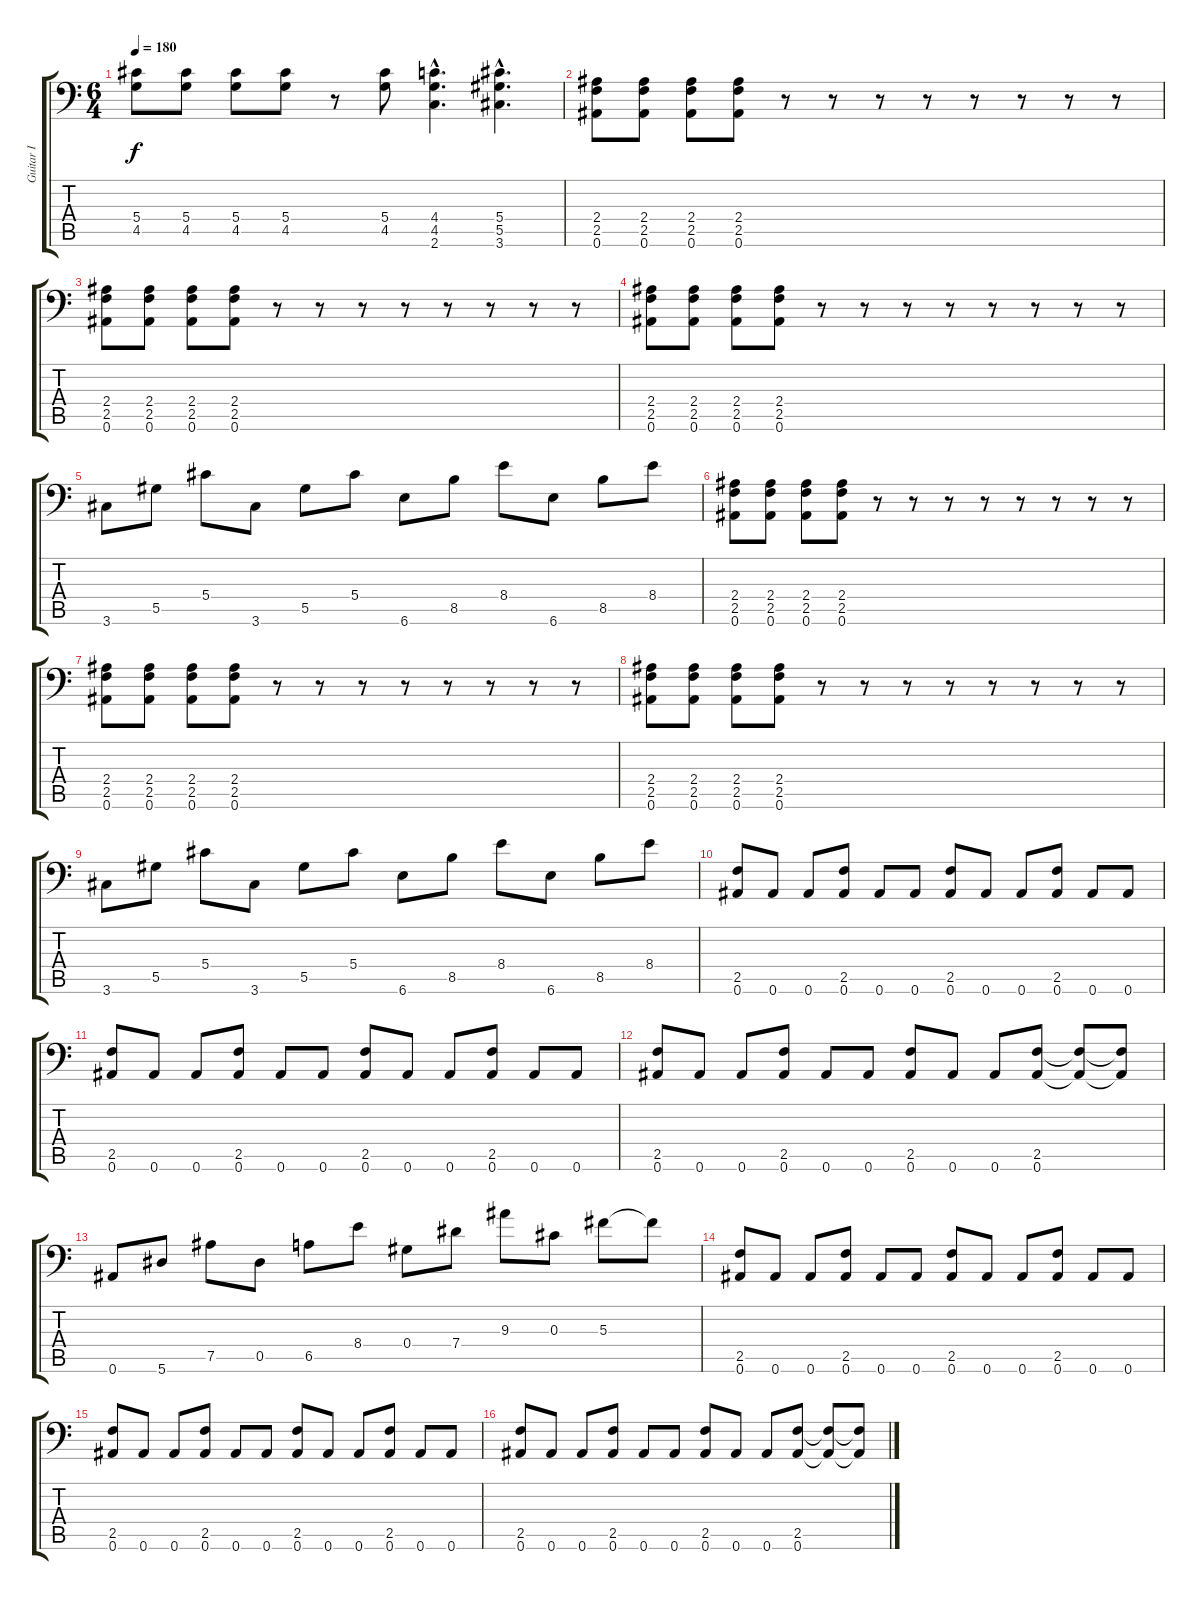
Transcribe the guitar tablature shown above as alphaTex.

\track ("Guitar I" "Guitar I") {instrument distortionguitar}
\staff {score tabs}
\tuning (Bb3 F3 Db3 Ab2 Eb2 Bb1) {hide}
\ts (6 4)
\tempo 180
\clef f4
\ks c
(5.4 4.5).8{dy f} (5.4 4.5).8 (5.4 4.5).8 (5.4 4.5).8 r.8 (5.4 4.5).8 (4.4{hac} 4.5{hac} 2.6{hac}).4{d} (5.4{hac} 5.5{hac} 3.6{hac}).4{d} |
(2.4 2.5 0.6).8 (2.4 2.5 0.6).8 (2.4 2.5 0.6).8 (2.4 2.5 0.6).8 r.8 r.8 r.8 r.8 r.8 r.8 r.8 r.8 |
(2.4 2.5 0.6).8 (2.4 2.5 0.6).8 (2.4 2.5 0.6).8 (2.4 2.5 0.6).8 r.8 r.8 r.8 r.8 r.8 r.8 r.8 r.8 |
(2.4 2.5 0.6).8 (2.4 2.5 0.6).8 (2.4 2.5 0.6).8 (2.4 2.5 0.6).8 r.8 r.8 r.8 r.8 r.8 r.8 r.8 r.8 |
3.6.8 5.5.8 5.4.8 3.6.8 5.5.8 5.4.8 6.6.8 8.5.8 8.4.8 6.6.8 8.5.8 8.4.8 |
(2.4 2.5 0.6).8 (2.4 2.5 0.6).8 (2.4 2.5 0.6).8 (2.4 2.5 0.6).8 r.8 r.8 r.8 r.8 r.8 r.8 r.8 r.8 |
(2.4 2.5 0.6).8 (2.4 2.5 0.6).8 (2.4 2.5 0.6).8 (2.4 2.5 0.6).8 r.8 r.8 r.8 r.8 r.8 r.8 r.8 r.8 |
(2.4 2.5 0.6).8 (2.4 2.5 0.6).8 (2.4 2.5 0.6).8 (2.4 2.5 0.6).8 r.8 r.8 r.8 r.8 r.8 r.8 r.8 r.8 |
3.6.8 5.5.8 5.4.8 3.6.8 5.5.8 5.4.8 6.6.8 8.5.8 8.4.8 6.6.8 8.5.8 8.4.8 |
(2.5 0.6).8 0.6.8 0.6.8 (2.5 0.6).8 0.6.8 0.6.8 (2.5 0.6).8 0.6.8 0.6.8 (2.5 0.6).8 0.6.8 0.6.8 |
(2.5 0.6).8 0.6.8 0.6.8 (2.5 0.6).8 0.6.8 0.6.8 (2.5 0.6).8 0.6.8 0.6.8 (2.5 0.6).8 0.6.8 0.6.8 |
(2.5 0.6).8 0.6.8 0.6.8 (2.5 0.6).8 0.6.8 0.6.8 (2.5 0.6).8 0.6.8 0.6.8 (2.5 0.6).8 (2.5{t} 0.6{t}).8 (2.5{t} 0.6{t}).8 |
0.6.8 5.6.8 7.5.8 0.5.8 6.5.8 8.4.8 0.4.8 7.4.8 9.3.8 0.3.8 5.3.8 5.3{t}.8 |
(2.5 0.6).8 0.6.8 0.6.8 (2.5 0.6).8 0.6.8 0.6.8 (2.5 0.6).8 0.6.8 0.6.8 (2.5 0.6).8 0.6.8 0.6.8 |
(2.5 0.6).8 0.6.8 0.6.8 (2.5 0.6).8 0.6.8 0.6.8 (2.5 0.6).8 0.6.8 0.6.8 (2.5 0.6).8 0.6.8 0.6.8 |
(2.5 0.6).8 0.6.8 0.6.8 (2.5 0.6).8 0.6.8 0.6.8 (2.5 0.6).8 0.6.8 0.6.8 (2.5 0.6).8 (2.5{t} 0.6{t}).8 (2.5{t} 0.6{t}).8
